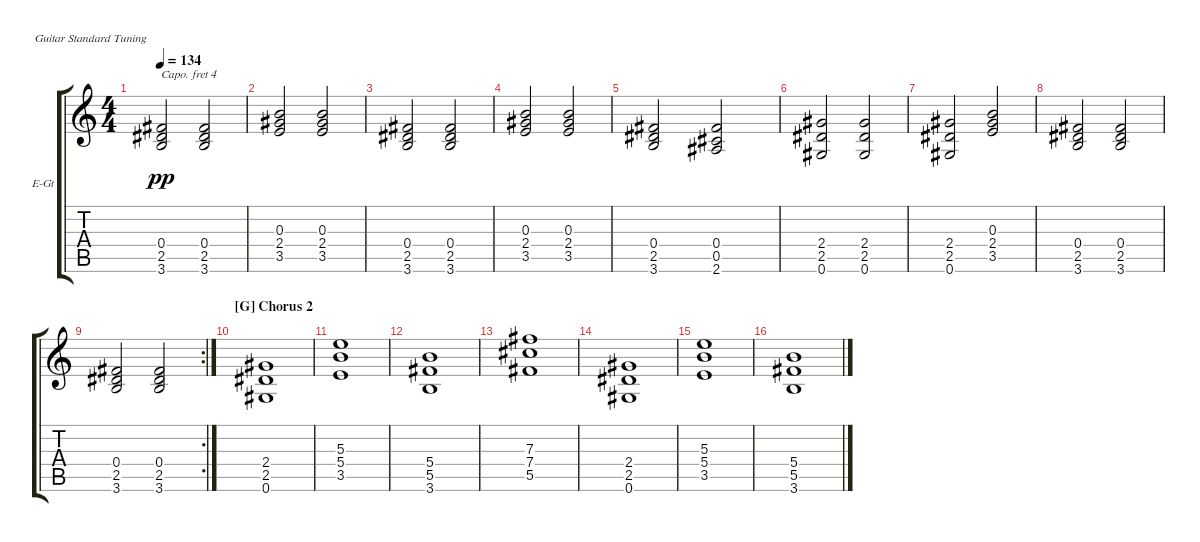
\defaultSystemsLayout 4
\bracketExtendMode groupsimilarinstruments
\firstSystemTrackNameOrientation horizontal
\otherSystemsTrackNameOrientation horizontal
\track ("Electric Guitar" "E-Gt") {instrument distortionguitar}
\staff {score tabs}
\capo 4
\tuning (E4 B3 G3 D3 A2 E2)
\ts (4 4)
\tempo 134
\clef g2
\ks c
(2.5 0.4 3.6).2{dy pp} (0.4 2.5 3.6).2 |
(3.5 2.4 0.3).2 (3.5 2.4 0.3).2 |
(3.6 2.5 0.4).2 (3.6 2.5 0.4).2 |
(3.5 2.4 0.3).2 (3.5 2.4 0.3).2 |
(3.6 2.5 0.4).2 (2.6 0.5 0.4).2 |
(0.6 2.5 2.4).2 (0.6 2.5 2.4).2 |
(2.5 2.4 0.6).2 (0.3 2.4 3.5).2 |
(3.6 2.5 0.4).2 (3.6 2.5 0.4).2 |
\rc 2
(3.6 2.5 0.4).2 (3.6 2.5 0.4).2 |
\section ("G" "Chorus 2")
(2.4 2.5 0.6).1 |
(3.5 5.4 5.3).1 |
(3.6 5.5 5.4).1 |
(7.4 7.3 5.5).1 |
(0.6 2.5 2.4).1 |
(3.5 5.4 5.3).1 |
(3.6 5.5 5.4).1
